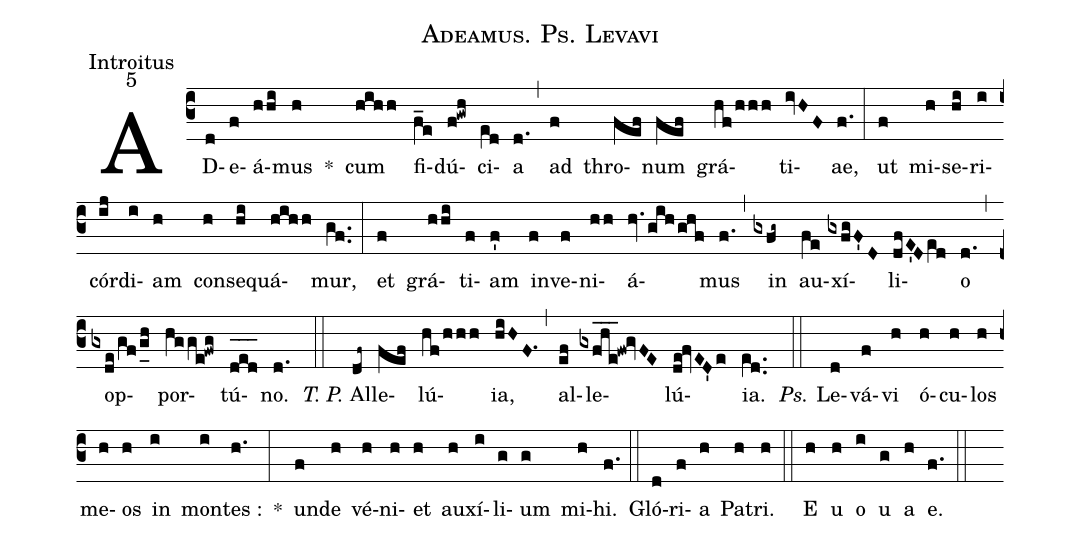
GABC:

name:Adeamus. Ps. Levavi;
office-part:Introitus;
mode:5;
%%
(c3) AD(d)e(f)á(hhi)mus(h) *() cum(hihh) fi(f_e)dú(f!gwh)ci(e[ll:1]d)a(d.) (,) ad(f) thro(fef)num(fef) grá(hf/hhh)ti(ivHF)ae,(f.) (:) ut(f) mi(h)se(hi)ri(i)cór(ij)di(i)am(h) con(h)se(hi)quá(hihh)mur,(gf..) (:) et(f) grá(hhi)ti(f)am(f') in(f)ve(f)ni(hh)á(hv.gihghf)mus(f.) (,) in(gxfg~) au(fe)xí(gxfgF'D)li(dfE'De[ll:1]d)o(d.) (,) op(gxde/gf/g_[uh:l]h)por(hgge!fwg)tú(d_[oh:h]e_[oh:h]d_[oh:h])no.(d.) (::) <i>T. P.</i> Al(df~)le(fef)lú(hf/hhh){ia},(hiHF.1) (,) al(ef)le(gxfhe___!fw!gvFE)lú(de!fvED'e){ia}.(e[ll:1]d..) (::) <i>Ps.</i> Le(d)vá(f)vi(h) ó(h)cu(h)los(h) me(h)os(h) in(i) mon(i)tes :(h.) *(:) un(f)de(h) vé(h)ni(h)et(h) au(h)xí(i)li(g)um(g) mi(h)hi.(f.) (::) Gló(d)ri(f)a(h) Pa(h)tri.(h) (::) <eu>E(h) u(h) o(i) u(g) a(h) e.</eu>(f.) (::)
